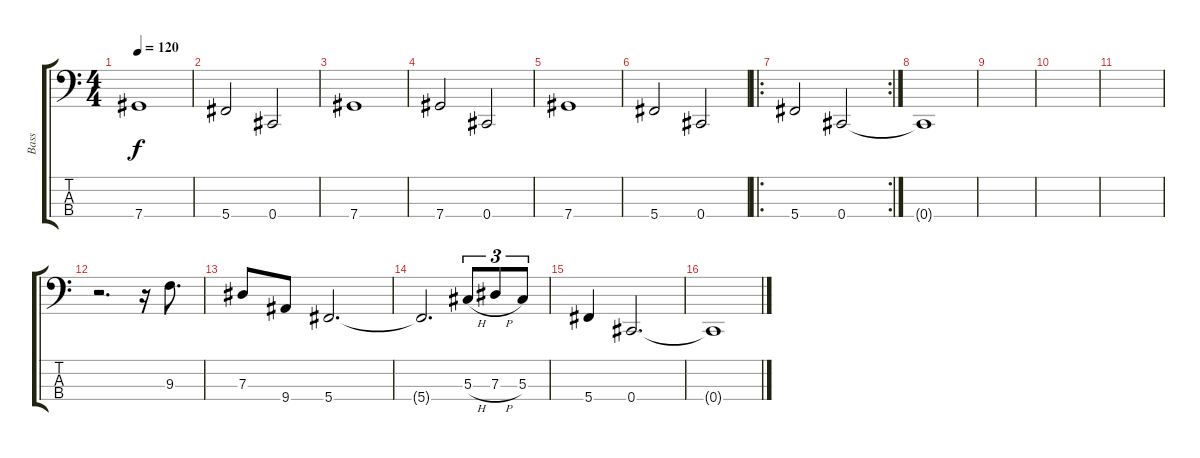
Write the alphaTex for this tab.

\track ("Bass" "Bass") {instrument electricbassfinger}
\staff {score tabs}
\tuning (Gb2 Db2 Ab1 Db1) {hide}
\ts (4 4)
\tempo 120
\clef f4
\ks c
7.4.1{dy f} |
5.4.2 0.4.2 |
7.4.1 |
7.4.2 0.4.2 |
7.4.1 |
5.4.2 0.4.2 |
\ro
\rc 2
5.4.2 0.4.2 |
0.4{t}.1 |
|
|
|
r.2{d} r.16 9.3.8{d} |
7.3.8 9.4.8 5.4.2{d} |
5.4{t}.2{d} 5.3{h}.8{tu (3 2)} 7.3{h}.8{tu (3 2)} 5.3.8{tu (3 2)} |
5.4.4 0.4.2{d} |
0.4{t}.1
